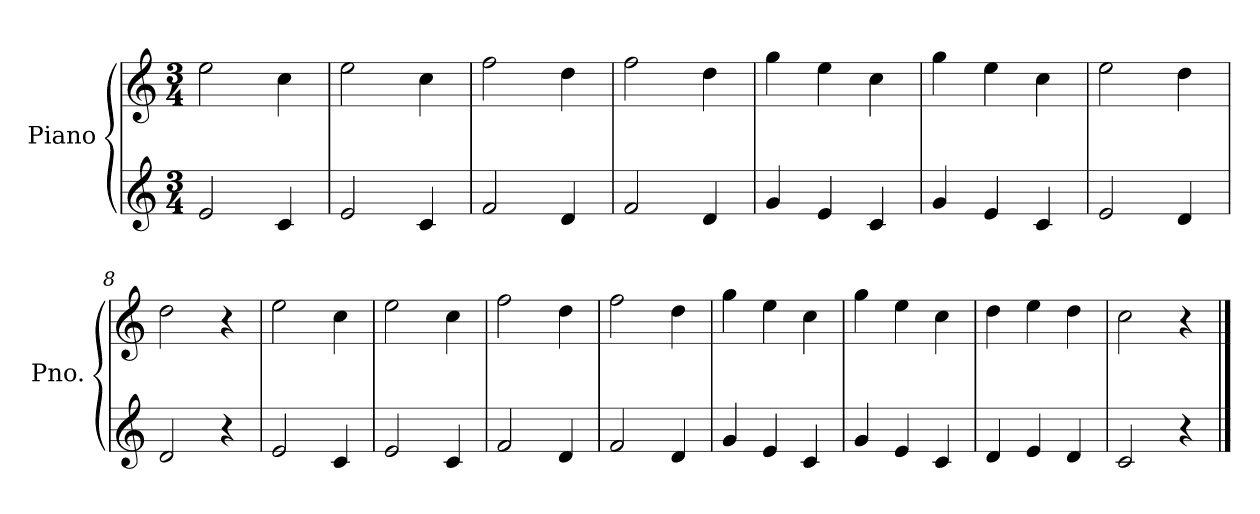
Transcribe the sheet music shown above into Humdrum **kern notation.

**kern	**kern
*part1	*part1
*staff2	*staff1
*I"Piano	*
*I'Pno.	*
*clefG2	*clefG2
*k[]	*k[]
*M3/4	*M3/4
=1	=1
2e/	2ee\
4c/	4cc\
=2	=2
2e/	2ee\
4c/	4cc\
=3	=3
2f/	2ff\
4d/	4dd\
=4	=4
2f/	2ff\
4d/	4dd\
=5	=5
4g/	4gg\
4e/	4ee\
4c/	4cc\
=6	=6
4g/	4gg\
4e/	4ee\
4c/	4cc\
=7	=7
2e/	2ee\
4d/	4dd\
=8	=8
2d/	2dd\
4r	4r
!!LO:LB:g=z
=9	=9
2e/	2ee\
4c/	4cc\
=10	=10
2e/	2ee\
4c/	4cc\
=11	=11
2f/	2ff\
4d/	4dd\
=12	=12
2f/	2ff\
4d/	4dd\
=13	=13
4g/	4gg\
4e/	4ee\
4c/	4cc\
=14	=14
4g/	4gg\
4e/	4ee\
4c/	4cc\
=15	=15
4d/	4dd\
4e/	4ee\
4d/	4dd\
=16	=16
2c/	2cc\
4r	4r
==	==
*-	*-
